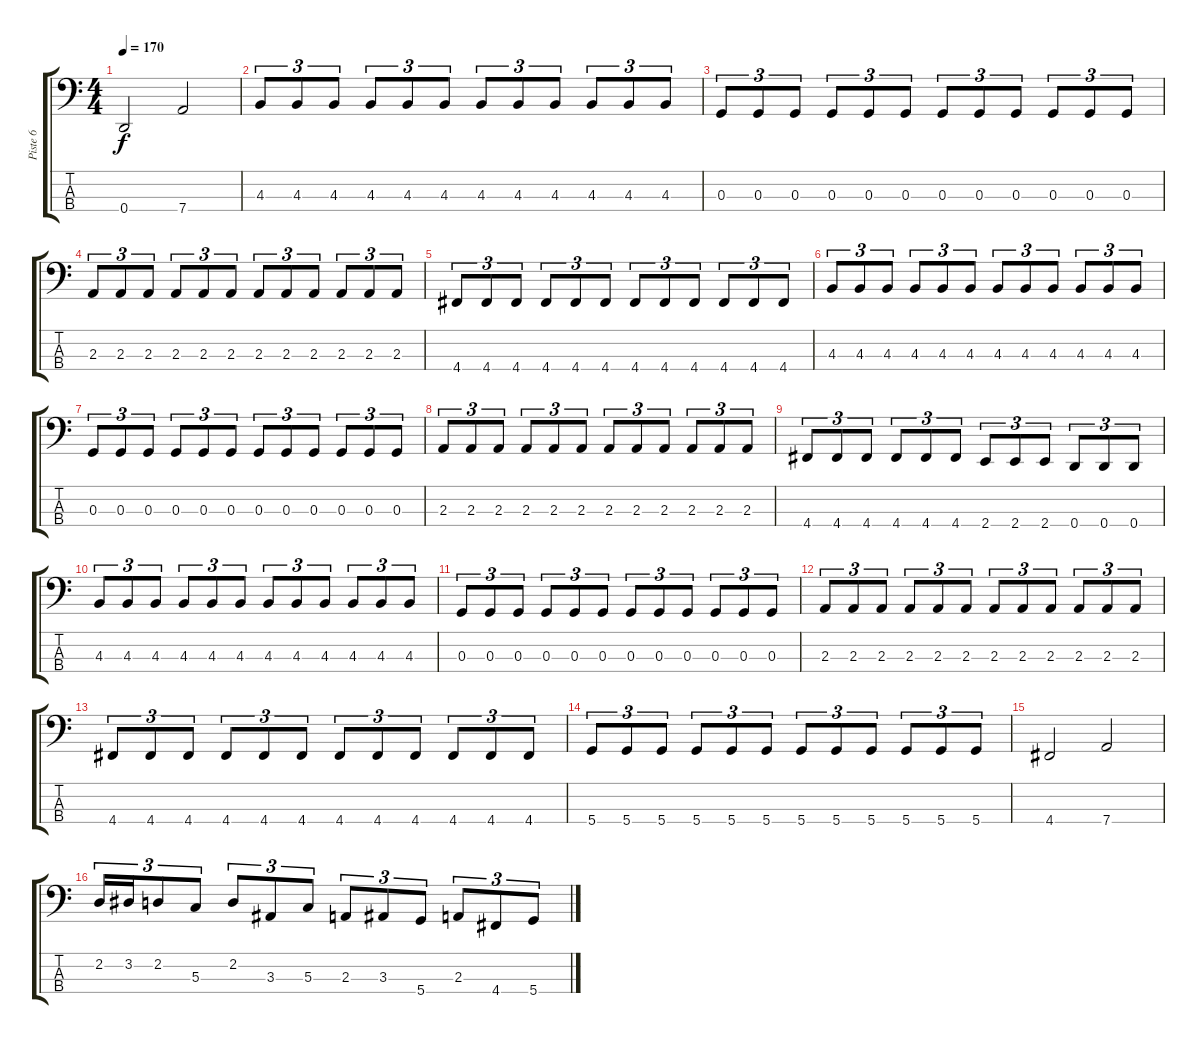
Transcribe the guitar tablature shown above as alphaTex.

\track ("Piste 6" "Piste 6") {instrument electricbassfinger}
\staff {score tabs}
\tuning (F2 C2 G1 D1) {hide}
\ts (4 4)
\tempo 170
\clef f4
\ks c
0.4.2{dy f} 7.4.2 |
4.3.8{tu (3 2)} 4.3.8{tu (3 2)} 4.3.8{tu (3 2)} 4.3.8{tu (3 2)} 4.3.8{tu (3 2)} 4.3.8{tu (3 2)} 4.3.8{tu (3 2)} 4.3.8{tu (3 2)} 4.3.8{tu (3 2)} 4.3.8{tu (3 2)} 4.3.8{tu (3 2)} 4.3.8{tu (3 2)} |
0.3.8{tu (3 2)} 0.3.8{tu (3 2)} 0.3.8{tu (3 2)} 0.3.8{tu (3 2)} 0.3.8{tu (3 2)} 0.3.8{tu (3 2)} 0.3.8{tu (3 2)} 0.3.8{tu (3 2)} 0.3.8{tu (3 2)} 0.3.8{tu (3 2)} 0.3.8{tu (3 2)} 0.3.8{tu (3 2)} |
2.3.8{tu (3 2)} 2.3.8{tu (3 2)} 2.3.8{tu (3 2)} 2.3.8{tu (3 2)} 2.3.8{tu (3 2)} 2.3.8{tu (3 2)} 2.3.8{tu (3 2)} 2.3.8{tu (3 2)} 2.3.8{tu (3 2)} 2.3.8{tu (3 2)} 2.3.8{tu (3 2)} 2.3.8{tu (3 2)} |
4.4.8{tu (3 2)} 4.4.8{tu (3 2)} 4.4.8{tu (3 2)} 4.4.8{tu (3 2)} 4.4.8{tu (3 2)} 4.4.8{tu (3 2)} 4.4.8{tu (3 2)} 4.4.8{tu (3 2)} 4.4.8{tu (3 2)} 4.4.8{tu (3 2)} 4.4.8{tu (3 2)} 4.4.8{tu (3 2)} |
4.3.8{tu (3 2)} 4.3.8{tu (3 2)} 4.3.8{tu (3 2)} 4.3.8{tu (3 2)} 4.3.8{tu (3 2)} 4.3.8{tu (3 2)} 4.3.8{tu (3 2)} 4.3.8{tu (3 2)} 4.3.8{tu (3 2)} 4.3.8{tu (3 2)} 4.3.8{tu (3 2)} 4.3.8{tu (3 2)} |
0.3.8{tu (3 2)} 0.3.8{tu (3 2)} 0.3.8{tu (3 2)} 0.3.8{tu (3 2)} 0.3.8{tu (3 2)} 0.3.8{tu (3 2)} 0.3.8{tu (3 2)} 0.3.8{tu (3 2)} 0.3.8{tu (3 2)} 0.3.8{tu (3 2)} 0.3.8{tu (3 2)} 0.3.8{tu (3 2)} |
2.3.8{tu (3 2)} 2.3.8{tu (3 2)} 2.3.8{tu (3 2)} 2.3.8{tu (3 2)} 2.3.8{tu (3 2)} 2.3.8{tu (3 2)} 2.3.8{tu (3 2)} 2.3.8{tu (3 2)} 2.3.8{tu (3 2)} 2.3.8{tu (3 2)} 2.3.8{tu (3 2)} 2.3.8{tu (3 2)} |
4.4.8{tu (3 2)} 4.4.8{tu (3 2)} 4.4.8{tu (3 2)} 4.4.8{tu (3 2)} 4.4.8{tu (3 2)} 4.4.8{tu (3 2)} 2.4.8{tu (3 2)} 2.4.8{tu (3 2)} 2.4.8{tu (3 2)} 0.4.8{tu (3 2)} 0.4.8{tu (3 2)} 0.4.8{tu (3 2)} |
4.3.8{tu (3 2)} 4.3.8{tu (3 2)} 4.3.8{tu (3 2)} 4.3.8{tu (3 2)} 4.3.8{tu (3 2)} 4.3.8{tu (3 2)} 4.3.8{tu (3 2)} 4.3.8{tu (3 2)} 4.3.8{tu (3 2)} 4.3.8{tu (3 2)} 4.3.8{tu (3 2)} 4.3.8{tu (3 2)} |
0.3.8{tu (3 2)} 0.3.8{tu (3 2)} 0.3.8{tu (3 2)} 0.3.8{tu (3 2)} 0.3.8{tu (3 2)} 0.3.8{tu (3 2)} 0.3.8{tu (3 2)} 0.3.8{tu (3 2)} 0.3.8{tu (3 2)} 0.3.8{tu (3 2)} 0.3.8{tu (3 2)} 0.3.8{tu (3 2)} |
2.3.8{tu (3 2)} 2.3.8{tu (3 2)} 2.3.8{tu (3 2)} 2.3.8{tu (3 2)} 2.3.8{tu (3 2)} 2.3.8{tu (3 2)} 2.3.8{tu (3 2)} 2.3.8{tu (3 2)} 2.3.8{tu (3 2)} 2.3.8{tu (3 2)} 2.3.8{tu (3 2)} 2.3.8{tu (3 2)} |
4.4.8{tu (3 2)} 4.4.8{tu (3 2)} 4.4.8{tu (3 2)} 4.4.8{tu (3 2)} 4.4.8{tu (3 2)} 4.4.8{tu (3 2)} 4.4.8{tu (3 2)} 4.4.8{tu (3 2)} 4.4.8{tu (3 2)} 4.4.8{tu (3 2)} 4.4.8{tu (3 2)} 4.4.8{tu (3 2)} |
5.4.8{tu (3 2)} 5.4.8{tu (3 2)} 5.4.8{tu (3 2)} 5.4.8{tu (3 2)} 5.4.8{tu (3 2)} 5.4.8{tu (3 2)} 5.4.8{tu (3 2)} 5.4.8{tu (3 2)} 5.4.8{tu (3 2)} 5.4.8{tu (3 2)} 5.4.8{tu (3 2)} 5.4.8{tu (3 2)} |
4.4.2 7.4.2 |
2.2.16{tu (3 2)} 3.2.16{tu (3 2)} 2.2.8{tu (3 2)} 5.3.8{tu (3 2)} 2.2.8{tu (3 2)} 3.3.8{tu (3 2)} 5.3.8{tu (3 2)} 2.3.8{tu (3 2)} 3.3.8{tu (3 2)} 5.4.8{tu (3 2)} 2.3.8{tu (3 2)} 4.4.8{tu (3 2)} 5.4.8{tu (3 2)}
